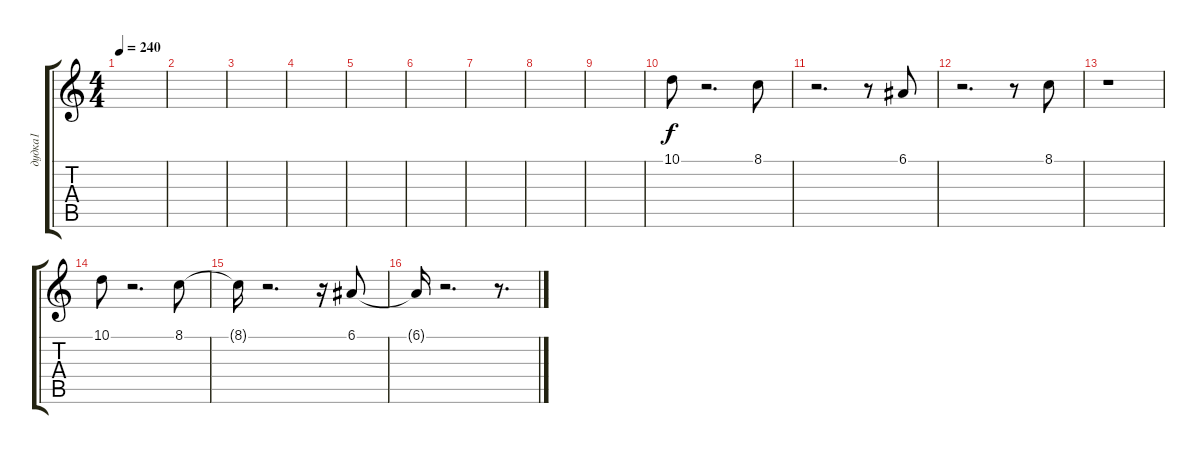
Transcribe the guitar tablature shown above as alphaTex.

\track ("дудка1" "дудка1") {instrument trumpet}
\staff {score tabs}
\tuning (E4 B3 G3 D3 A2 E2) {hide}
\ts (4 4)
\tempo 240
\clef g2
\ks c
|
|
|
|
|
|
|
|
|
10.1.8 r.2{d} 8.1.8 |
r.2{d} r.8 6.1.8 |
r.2{d} r.8 8.1.8 |
r.1 |
10.1.8 r.2{d} 8.1.8 |
8.1{t}.16 r.2{d} r.16 6.1.8 |
6.1{t}.16 r.2{d} r.8{d}
